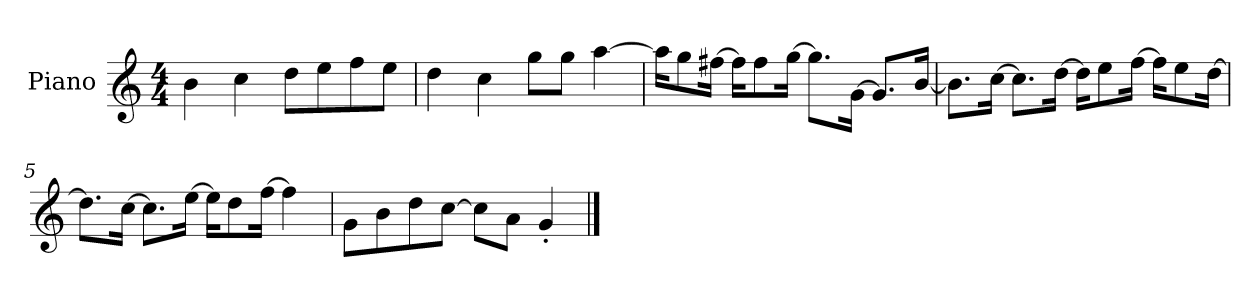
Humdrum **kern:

**kern
*part1
*staff1
*I"Piano
*I'P-no
*clefG2
*k[]
*M4/4
*MM90
=1
4b\
4cc\
8dd\L
8ee\
8ff\
8ee\J
=2
4dd\
4cc\
8gg\L
8gg\J
[4aa\
=3
16aa\KL]
8gg\
[16ff#X\Jk
16ff#\KL]
8ff#\
[16gg\Jk
8.gg\L]
[16g\Jk
8.g/L]
[16b/Jk
=4
8.b\L]
[16cc\Jk
8.cc\L]
[16dd\Jk
16dd\KL]
8ee\
[16ff\Jk
16ff\KL]
8ee\
[16dd\Jk
!!LO:LB:g=z
=5
8.dd\L]
[16cc\Jk
8.cc\L]
[16ee\Jk
16ee\KL]
8dd\
[16ff\Jk
4ff\]
=6
8g\L
8b\
8dd\
[8cc\J
8cc\L]
8a\J
4g'/
==
*-
